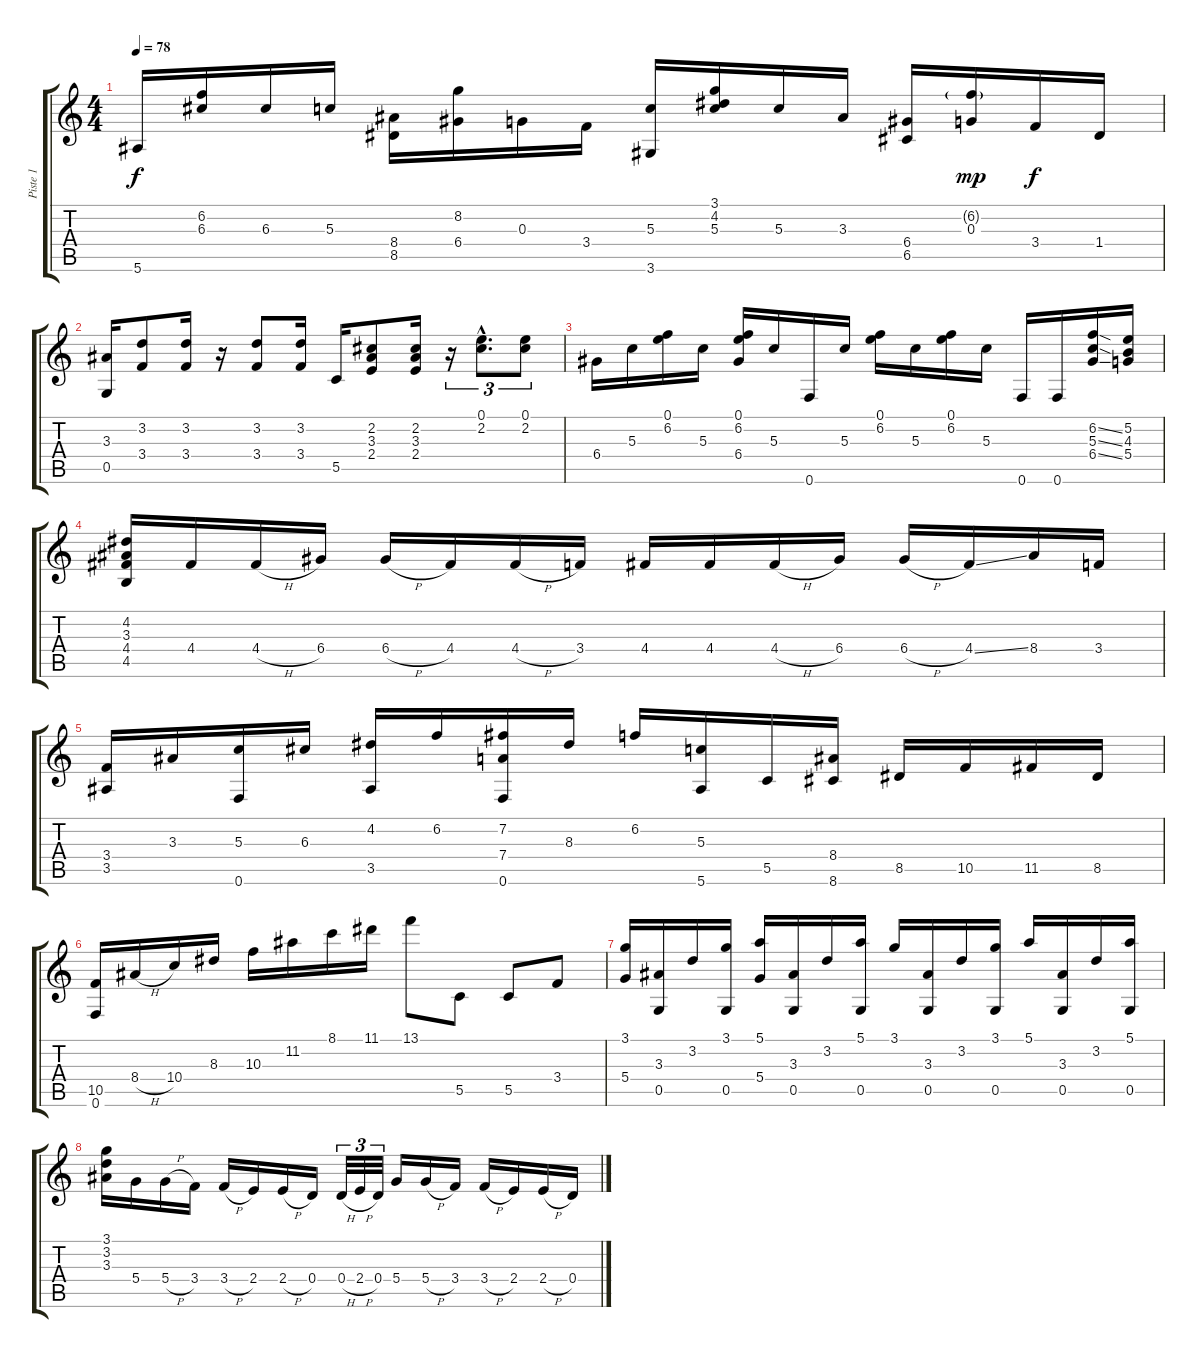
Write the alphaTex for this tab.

\track ("Piste 1" "Piste 1") {instrument acousticguitarnylon}
\staff {score tabs}
\tuning (E4 B3 G3 D3 G2 F2) {hide}
\ts (4 4)
\tempo 78
\clef g2
\ks c
5.6.16{dy f} (6.2 6.3).16 6.3.16 5.3.16 (8.4 8.5).16 (8.2 6.4).16 0.3.16 3.4.16 (5.3 3.6).16 (3.1 4.2 5.3).16 5.3.16 3.3.16 (6.4 6.5).16 (6.2{g} 0.3).16{dy mp} 3.4.16{dy f} 1.4.16 |
(3.3 0.5).16 (3.2 3.4).8 (3.2 3.4).16 r.16 (3.2 3.4).8 (3.2 3.4).16 5.5.16 (2.2 3.3 2.4).8 (2.2 3.3 2.4).16 r.16{tu (3 2)} (0.1{hac} 2.2{hac}).8{d tu (3 2)} (0.1 2.2).8{tu (3 2)} |
6.4.16 5.3.16 (0.1 6.2).16 5.3.16 (0.1 6.2 6.4).16 5.3.16 0.6.16 5.3.16 (0.1 6.2).16 5.3.16 (0.1 6.2).16 5.3.16 0.6.16 0.6.16 (6.2{ss} 5.3{ss} 6.4{ss}).16 (5.2 4.3 5.4).16 |
(4.2 3.3 4.4 4.5).16 4.4.16 4.4{h}.16 6.4.16 6.4{h}.16 4.4.16 4.4{h}.16 3.4.16 4.4.16 4.4.16 4.4{h}.16 6.4.16 6.4{h}.16 4.4{ss}.16 8.4.16 3.4.16 |
(3.4 3.5).16 3.3.16 (5.3 0.6).16 6.3.16 (4.2 3.5).16 6.2.16 (7.2 7.4 0.6).16 8.3.16 6.2.16 (5.3 5.6).16 5.5.16 (8.4 8.6).16 8.5.16 10.5.16 11.5.16 8.5.16 |
(10.5 0.6).16 8.4{h}.16 10.4.16 8.3.16 10.3.16 11.2.16 8.1.16 11.1.16 13.1.8 5.5.8 5.5.8 3.4.8 |
(3.1 5.4).16 (3.3 0.5).16 3.2.16 (3.1 0.5).16 (5.1 5.4).16 (3.3 0.5).16 3.2.16 (5.1 0.5).16 3.1.16 (3.3 0.5).16 3.2.16 (3.1 0.5).16 5.1.16 (3.3 0.5).16 3.2.16 (5.1 0.5).16 |
(3.1 3.2 3.3).16 5.4.16 5.4{h}.16 3.4.16 3.4{h}.16 2.4.16 2.4{h}.16 0.4.16 0.4{h}.32{tu (3 2)} 2.4{h}.32{tu (3 2)} 0.4.32{tu (3 2)} 5.4.16 5.4{h}.16 3.4.16 3.4{h}.16 2.4.16 2.4{h}.16 0.4.16
